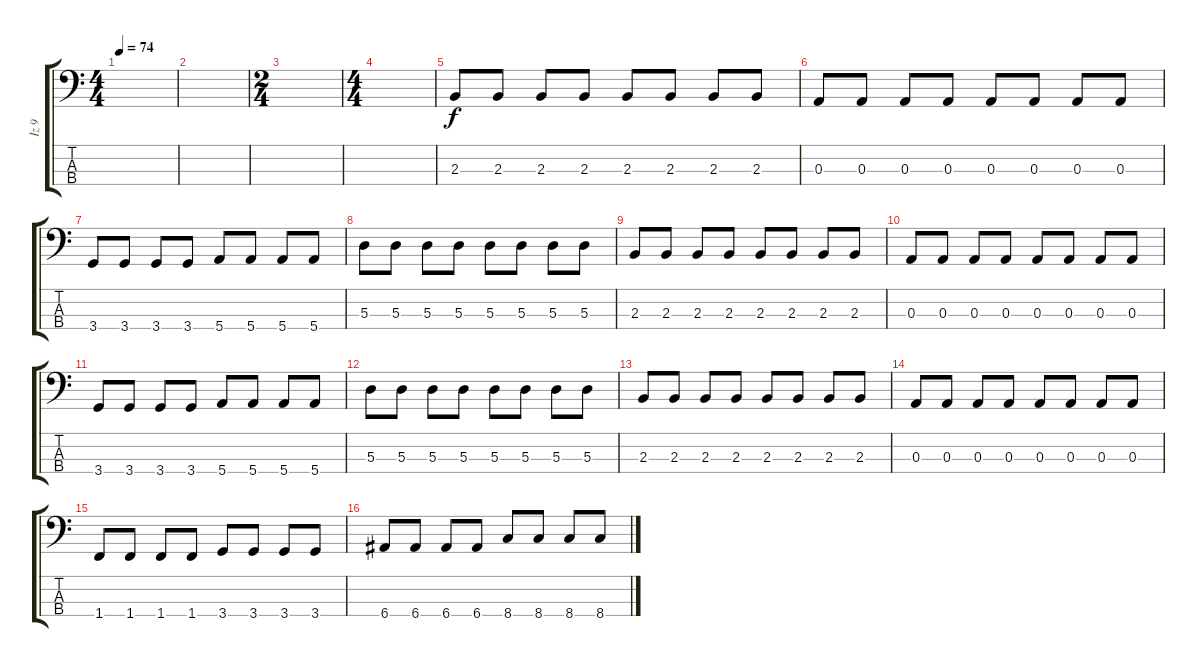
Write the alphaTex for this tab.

\track ("İz 9" "İz 9") {instrument electricbassfinger}
\staff {score tabs}
\tuning (G2 D2 A1 E1) {hide}
\ts (4 4)
\tempo 74
\clef f4
\ks c
|
|
\ts (2 4)
|
\ts (4 4)
|
2.3.8 2.3.8 2.3.8 2.3.8 2.3.8 2.3.8 2.3.8 2.3.8 |
0.3.8 0.3.8 0.3.8 0.3.8 0.3.8 0.3.8 0.3.8 0.3.8 |
3.4.8 3.4.8 3.4.8 3.4.8 5.4.8 5.4.8 5.4.8 5.4.8 |
5.3.8 5.3.8 5.3.8 5.3.8 5.3.8 5.3.8 5.3.8 5.3.8 |
2.3.8 2.3.8 2.3.8 2.3.8 2.3.8 2.3.8 2.3.8 2.3.8 |
0.3.8 0.3.8 0.3.8 0.3.8 0.3.8 0.3.8 0.3.8 0.3.8 |
3.4.8 3.4.8 3.4.8 3.4.8 5.4.8 5.4.8 5.4.8 5.4.8 |
5.3.8 5.3.8 5.3.8 5.3.8 5.3.8 5.3.8 5.3.8 5.3.8 |
2.3.8 2.3.8 2.3.8 2.3.8 2.3.8 2.3.8 2.3.8 2.3.8 |
0.3.8 0.3.8 0.3.8 0.3.8 0.3.8 0.3.8 0.3.8 0.3.8 |
1.4.8 1.4.8 1.4.8 1.4.8 3.4.8 3.4.8 3.4.8 3.4.8 |
6.4.8 6.4.8 6.4.8 6.4.8 8.4.8 8.4.8 8.4.8 8.4.8
